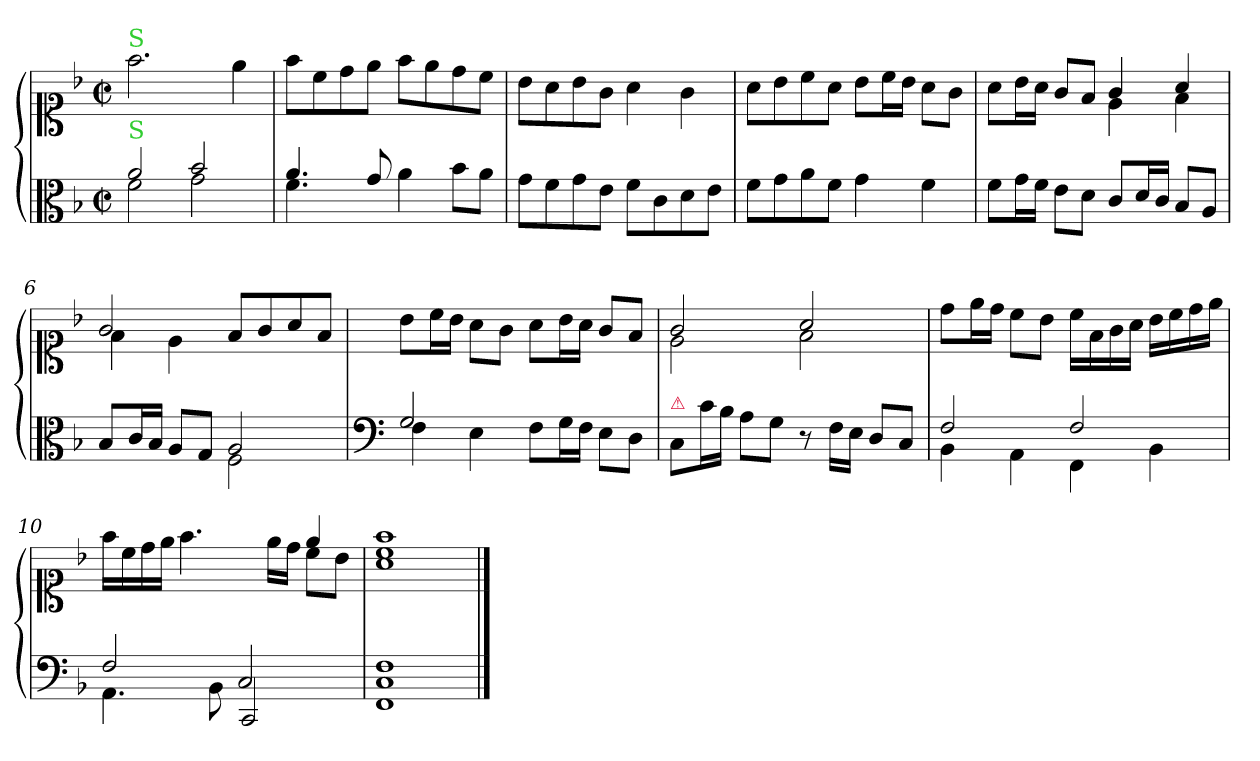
**kern	**kern
*part2	*part1
*staff2	*staff1
*clefC3	*clefC1
*k[b-]	*k[b-]
*F:	*F:
*M2/2	*M2/2
*met(c|)	*met(c|)
=1	=1
*^	*
!	!	!LO:TX:a:color=limegreen:t=S
!LO:TX:a:color=limegreen:t=S	!	!
2a/	2f\	2.ff\
2b-/	2g\	.
.	.	4ee\
=2	=2	=2
4.a/	4.f\	8ff\L
.	.	8cc\
.	.	8dd\
8g/	8ryy	8ee\J
4a\	2ryy	8ff\L
.	.	8ee\
8b-\L	.	8dd\
8a\J	.	8cc\J
*v	*v	*
=3	=3
8g\L	8b-\L
8f\	8a\
8g\	8b-\
8e\J	8g\J
8f\L	4a\
8c\	.
8d\	4g\
8e\J	.
=4	=4
8f\L	8a\L
8g\	8b-\
8a\	8cc\
8f\J	8a\J
4g\	8b-\L
.	16cc\L
.	16b-\JJ
4f\	8a\L
.	8g\J
=5	=5
*	*^
8f\L	8a\L	2ryy
16g\L	16b-\L	.
16f\JJ	16a\JJ	.
8e\L	8g/L	.
8d\J	8f/J	.
8c/L	4g/	4e\
16d/L	.	.
16c/JJ	.	.
8B-/L	4a/	4f\
8A/J	.	.
=6	=6	=6
*^	*	*
8B-/L	2ryy	2g/	4f\
16c/L	.	.	.
16B-/JJ	.	.	.
8A/L	.	.	4e\
8G/J	.	.	.
2A/	2F\	8f/L	2ryy
.	.	8g/	.
.	.	8a/	.
.	.	8f/J	.
*	*	*v	*v
=7	=7	=7
*clefF4	*	*
2G/	4F\	8b-\L
.	.	16cc\L
.	.	16b-\JJ
.	4E\	8a\L
.	.	8g\J
8F\L	2ryy	8a\L
16G\L	.	16b-\L
16F\JJ	.	16a\JJ
8E\L	.	8g/L
8D\J	.	8f/J
*v	*v	*
=8	=8
*	*^
!LO:TX:a:color=crimson:t=⚠	!	!
8C/L	2g/	2e\
16c\L	.	.
16B-\JJ	.	.
8A\L	.	.
8G\J	.	.
8r	2a/	2f\
16F\LL	.	.
16E\JJ	.	.
8D/L	.	.
8C/J	.	.
*	*v	*v
=9	=9
*^	*
2F/	4BB-\	8dd\L
.	.	16ee\L
.	.	16dd\JJ
.	4AA\	8cc\L
.	.	8b-\J
2F/	4FF\	16cc\LL
.	.	16f\
.	.	16g\
.	.	16a\JJ
.	4BB-\	16b-\LL
.	.	16cc\
.	.	16dd\
.	.	16ee\JJ
=10	=10	=10
*	*	*^
2F/	4.AA\	16ff\LL	2ryy
.	.	16cc\	.
.	.	16dd\	.
.	.	16ee\JJ	.
.	.	4.ff\	.
.	8BB-\	.	.
2C/	2CC/	.	4ryy
.	.	16ee\LL	.
.	.	16dd\JJ	.
.	.	4ee/	8cc\L
.	.	.	8b-\J
*v	*v	*	*
*	*v	*v
=11	=11
1FF/ 1C/ 1F/	1a\ 1cc\ 1ff\
==	==
*-	*-
